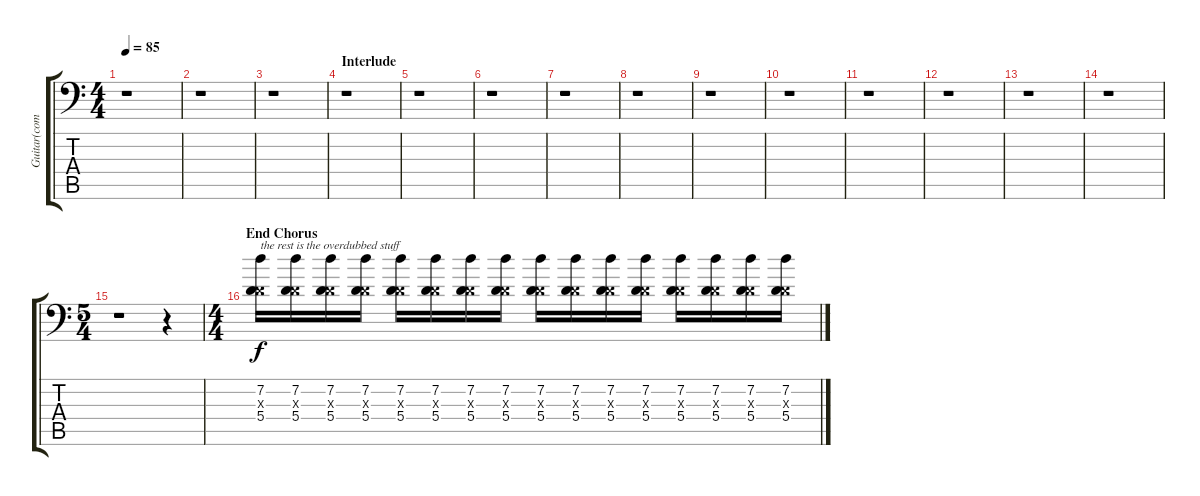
\track ("Guitar(compressor pedal)" "Guitar(com") {instrument electricguitarclean}
\staff {score tabs}
\tuning (B3 G3 D3 A2 E2 A1) {hide}
\ts (4 4)
\tempo 85
\clef f4
\ks c
r.1{dy f} |
r.1 |
r.1 |
\section ("" "Interlude")
r.1 |
r.1 |
r.1 |
r.1 |
r.1 |
r.1 |
r.1 |
r.1 |
r.1 |
r.1 |
r.1 |
\ts (5 4)
r.1 r.4 |
\ts (4 4)
\section ("" "End Chorus")
(7.2 0.3{x} 5.4).16{txt "the rest is the overdubbed stuff" instrument distortionguitar} (7.2 0.3{x} 5.4).16 (7.2 0.3{x} 5.4).16 (7.2 0.3{x} 5.4).16 (7.2 0.3{x} 5.4).16 (7.2 0.3{x} 5.4).16 (7.2 0.3{x} 5.4).16 (7.2 0.3{x} 5.4).16 (7.2 0.3{x} 5.4).16 (7.2 0.3{x} 5.4).16 (7.2 0.3{x} 5.4).16 (7.2 0.3{x} 5.4).16 (7.2 0.3{x} 5.4).16 (7.2 0.3{x} 5.4).16 (7.2 0.3{x} 5.4).16 (7.2 0.3{x} 5.4).16
